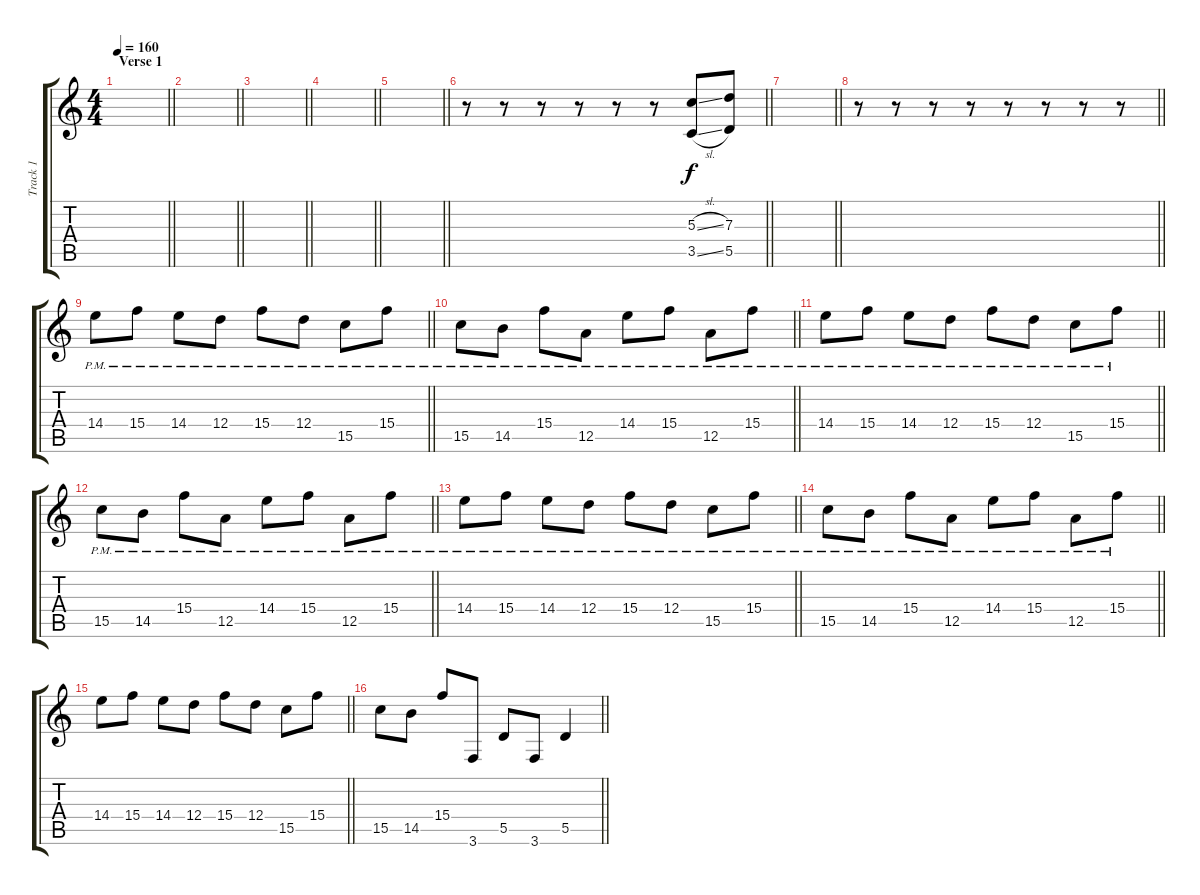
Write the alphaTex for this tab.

\track ("Track 1" "Track 1") {instrument distortionguitar}
\staff {score tabs}
\tuning (E4 B3 G3 D3 A2 D2) {hide}
\ts (4 4)
\section ("" "Verse 1")
\tempo 160
\clef g2
\barLineRight lightlight
\ks c
|
\barLineRight lightlight
|
\barLineRight lightlight
|
\barLineRight lightlight
|
\barLineRight lightlight
|
\barLineRight lightlight
r.8 r.8 r.8 r.8 r.8 r.8 (5.3{sl} 3.5{sl}).8 (7.3 5.5).8 |
\barLineRight lightlight
|
\barLineRight lightlight
r.8 r.8 r.8 r.8 r.8 r.8 r.8 r.8 |
\barLineRight lightlight
14.4{pm}.8 15.4{pm}.8 14.4{pm}.8 12.4{pm}.8 15.4{pm}.8 12.4{pm}.8 15.5{pm}.8 15.4{pm}.8 |
\barLineRight lightlight
15.5{pm}.8 14.5{pm}.8 15.4{pm}.8 12.5{pm}.8 14.4{pm}.8 15.4{pm}.8 12.5{pm}.8 15.4{pm}.8 |
\barLineRight lightlight
14.4{pm}.8 15.4{pm}.8 14.4{pm}.8 12.4{pm}.8 15.4{pm}.8 12.4{pm}.8 15.5{pm}.8 15.4{pm}.8 |
\barLineRight lightlight
15.5{pm}.8 14.5{pm}.8 15.4{pm}.8 12.5{pm}.8 14.4{pm}.8 15.4{pm}.8 12.5{pm}.8 15.4{pm}.8 |
\barLineRight lightlight
14.4{pm}.8 15.4{pm}.8 14.4{pm}.8 12.4{pm}.8 15.4{pm}.8 12.4{pm}.8 15.5{pm}.8 15.4{pm}.8 |
\barLineRight lightlight
15.5{pm}.8 14.5{pm}.8 15.4{pm}.8 12.5{pm}.8 14.4{pm}.8 15.4{pm}.8 12.5{pm}.8 15.4{pm}.8 |
\barLineRight lightlight
14.4.8 15.4.8 14.4.8 12.4.8 15.4.8 12.4.8 15.5.8 15.4.8 |
\barLineRight lightlight
15.5.8 14.5.8 15.4.8 3.6.8 5.5.8 3.6.8 5.5.4
